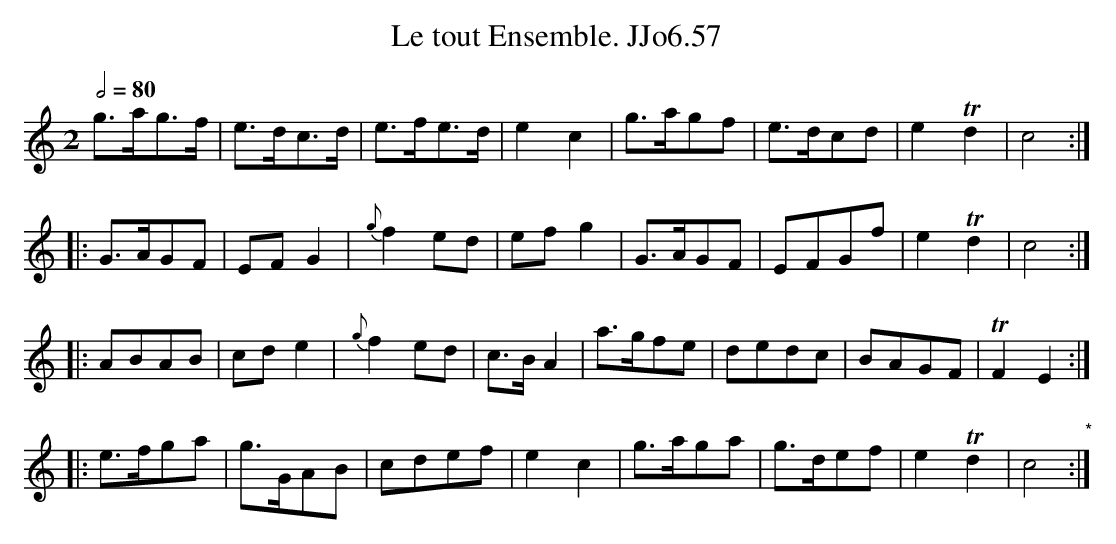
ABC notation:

X:1
T:Le tout Ensemble. JJo6.57
M:2 %time sig as in MS
L:1/8
Q:1/2=80
K:C
g>ag>f|e>dc>d|e>fe>d|e2c2| g>agf|e>dcd|e2 !trill!d2|c4 :|
|: G>AGF|EFG2|{g}f2 ed|efg2|G>AGF|EFGf|e2!trill!d2|c4 :|
|:ABAB|cde2 |{g}f2ed|c>B A2|a>gfe|dedc|BAGF|!trill!F2E2 :|
|:e>fga|g>GAB|cdef|e2c2|g>aga|g>def|e2!trill!d2|c4 "*" :|
